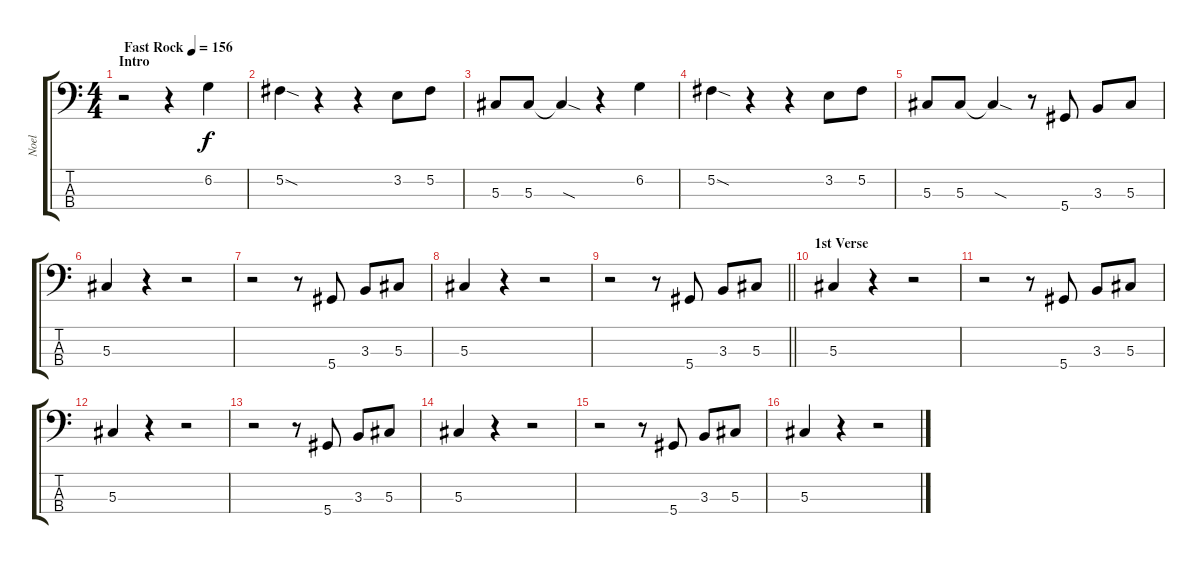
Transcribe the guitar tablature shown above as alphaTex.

\track ("Noel" "Noel") {instrument electricbassfinger}
\staff {score tabs}
\tuning (Gb2 Db2 Ab1 Eb1) {hide}
\ts (4 4)
\section ("" "Intro")
\tempo (156 "Fast Rock")
\clef f4
\ks c
r.2{dy f instrument electricbassfinger} r.4 6.2.4 |
5.2{sod}.4 r.4 r.4 3.2.8 5.2.8 |
5.3.8 5.3.8 5.3{sod t}.4 r.4 6.2.4 |
5.2{sod}.4 r.4 r.4 3.2.8 5.2.8 |
5.3.8 5.3.8 5.3{sod t}.4 r.8 5.4.8 3.3.8 5.3.8 |
5.3.4 r.4 r.2 |
r.2 r.8 5.4.8 3.3.8 5.3.8 |
5.3.4 r.4 r.2 |
\barLineRight lightlight
r.2 r.8 5.4.8 3.3.8 5.3.8 |
\section ("" "1st Verse")
5.3.4 r.4 r.2 |
r.2 r.8 5.4.8 3.3.8 5.3.8 |
5.3.4 r.4 r.2 |
r.2 r.8 5.4.8 3.3.8 5.3.8 |
5.3.4 r.4 r.2 |
r.2 r.8 5.4.8 3.3.8 5.3.8 |
5.3.4 r.4 r.2
